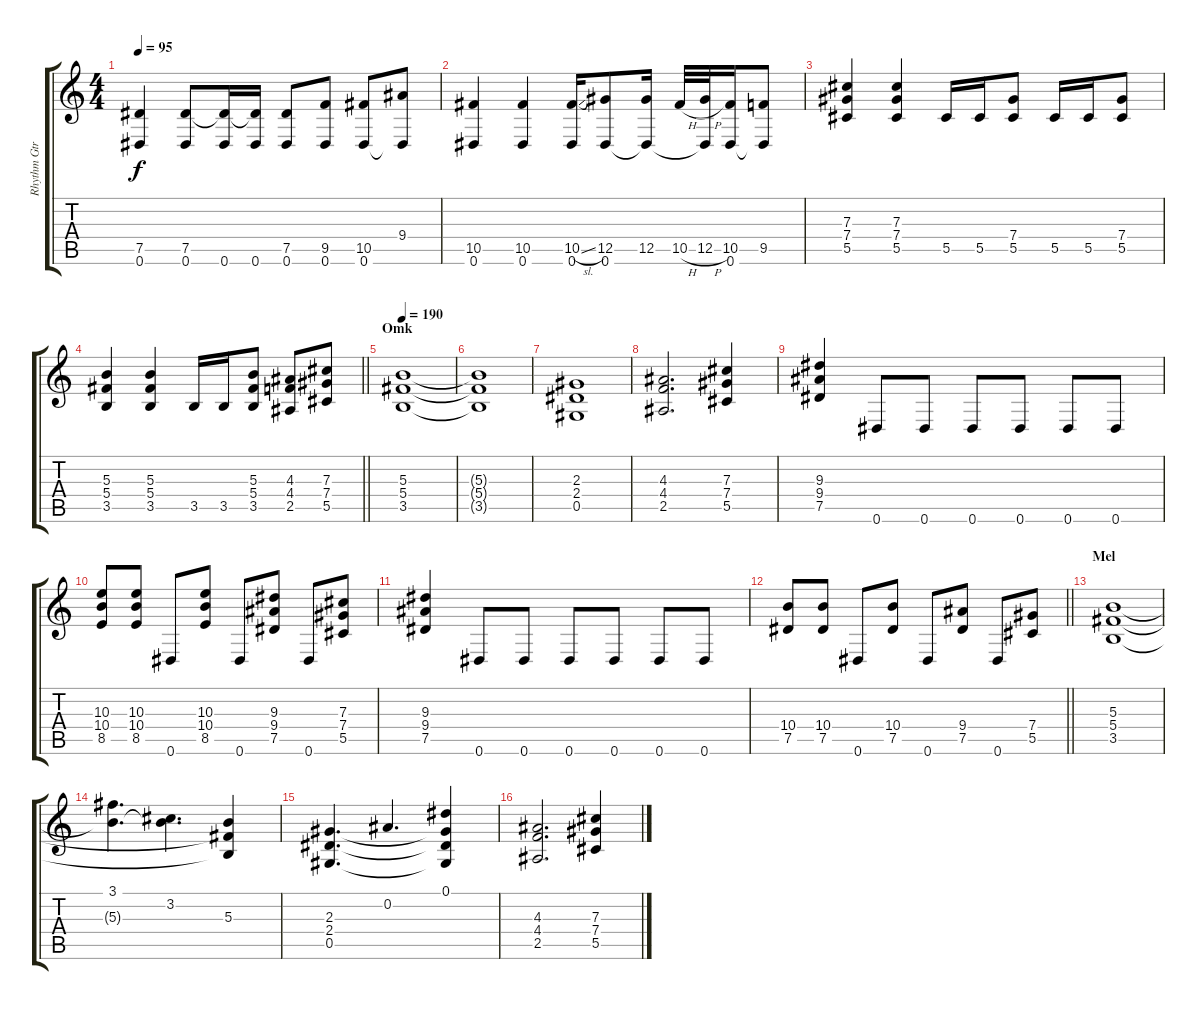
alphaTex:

\track ("Rhythm Gtr. 1" "Rhythm Gtr") {instrument distortionguitar}
\staff {score tabs}
\tuning (Eb4 Bb3 Gb3 Db3 Ab2 Eb2) {hide}
\ts (4 4)
\tempo 95
\clef g2
\ks c
(7.5 0.6).4{dy f} (7.5 0.6).8 (7.5{t} 0.6).16 (7.5{t} 0.6).16 (7.5 0.6).8 (9.5 0.6).8 (10.5 0.6).8 (9.4 0.6{t}).8 |
(10.5 0.6).4 (10.5 0.6).4 (10.5{sl} 0.6).16 (12.5 0.6).8 (12.5 0.6{t}).16 10.5{h}.32 (12.5{h} 0.6{t}).32 (10.5 0.6).16 (9.5 0.6{t}).8 |
(7.3 7.4 5.5).4 (7.3 7.4 5.5).4 5.5.16 5.5.16 (7.4 5.5).8 5.5.16 5.5.16 (7.4 5.5).8 |
\barLineRight lightlight
(5.3 5.4 3.5).4 (5.3 5.4 3.5).4 3.5.16 3.5.16 (5.3 5.4 3.5).8 (4.3 4.4 2.5).8 (7.3 7.4 5.5).8 |
\section ("" "Omk")
\tempo 190
(5.3 5.4 3.5).1 |
(5.3{t} 5.4{t} 3.5{t}).1 |
(2.3 2.4 0.5).1 |
(4.3 4.4 2.5).2{d} (7.3 7.4 5.5).4 |
(9.3 9.4 7.5).4 0.6.8 0.6.8 0.6.8 0.6.8 0.6.8 0.6.8 |
(10.3 10.4 8.5).8 (10.3 10.4 8.5).8 0.6.8 (10.3 10.4 8.5).8 0.6.8 (9.3 9.4 7.5).8 0.6.8 (7.3 7.4 5.5).8 |
(9.3 9.4 7.5).4 0.6.8 0.6.8 0.6.8 0.6.8 0.6.8 0.6.8 |
\barLineRight lightlight
(10.4 7.5).8 (10.4 7.5).8 0.6.8 (10.4 7.5).8 0.6.8 (9.4 7.5).8 0.6.8 (7.4 5.5).8 |
\section ("" "Mel")
(5.3 5.4 3.5).1 |
(3.1 5.3{t}).4{d} (3.2 5.3{t}).4{d} (5.3 5.4{t} 3.5{t}).4 |
(2.3 2.4 0.5).4{d} 0.2.4{d} (0.1 2.3{t} 2.4{t} 0.5{t}).4 |
(4.3 4.4 2.5).2{d} (7.3 7.4 5.5).4
